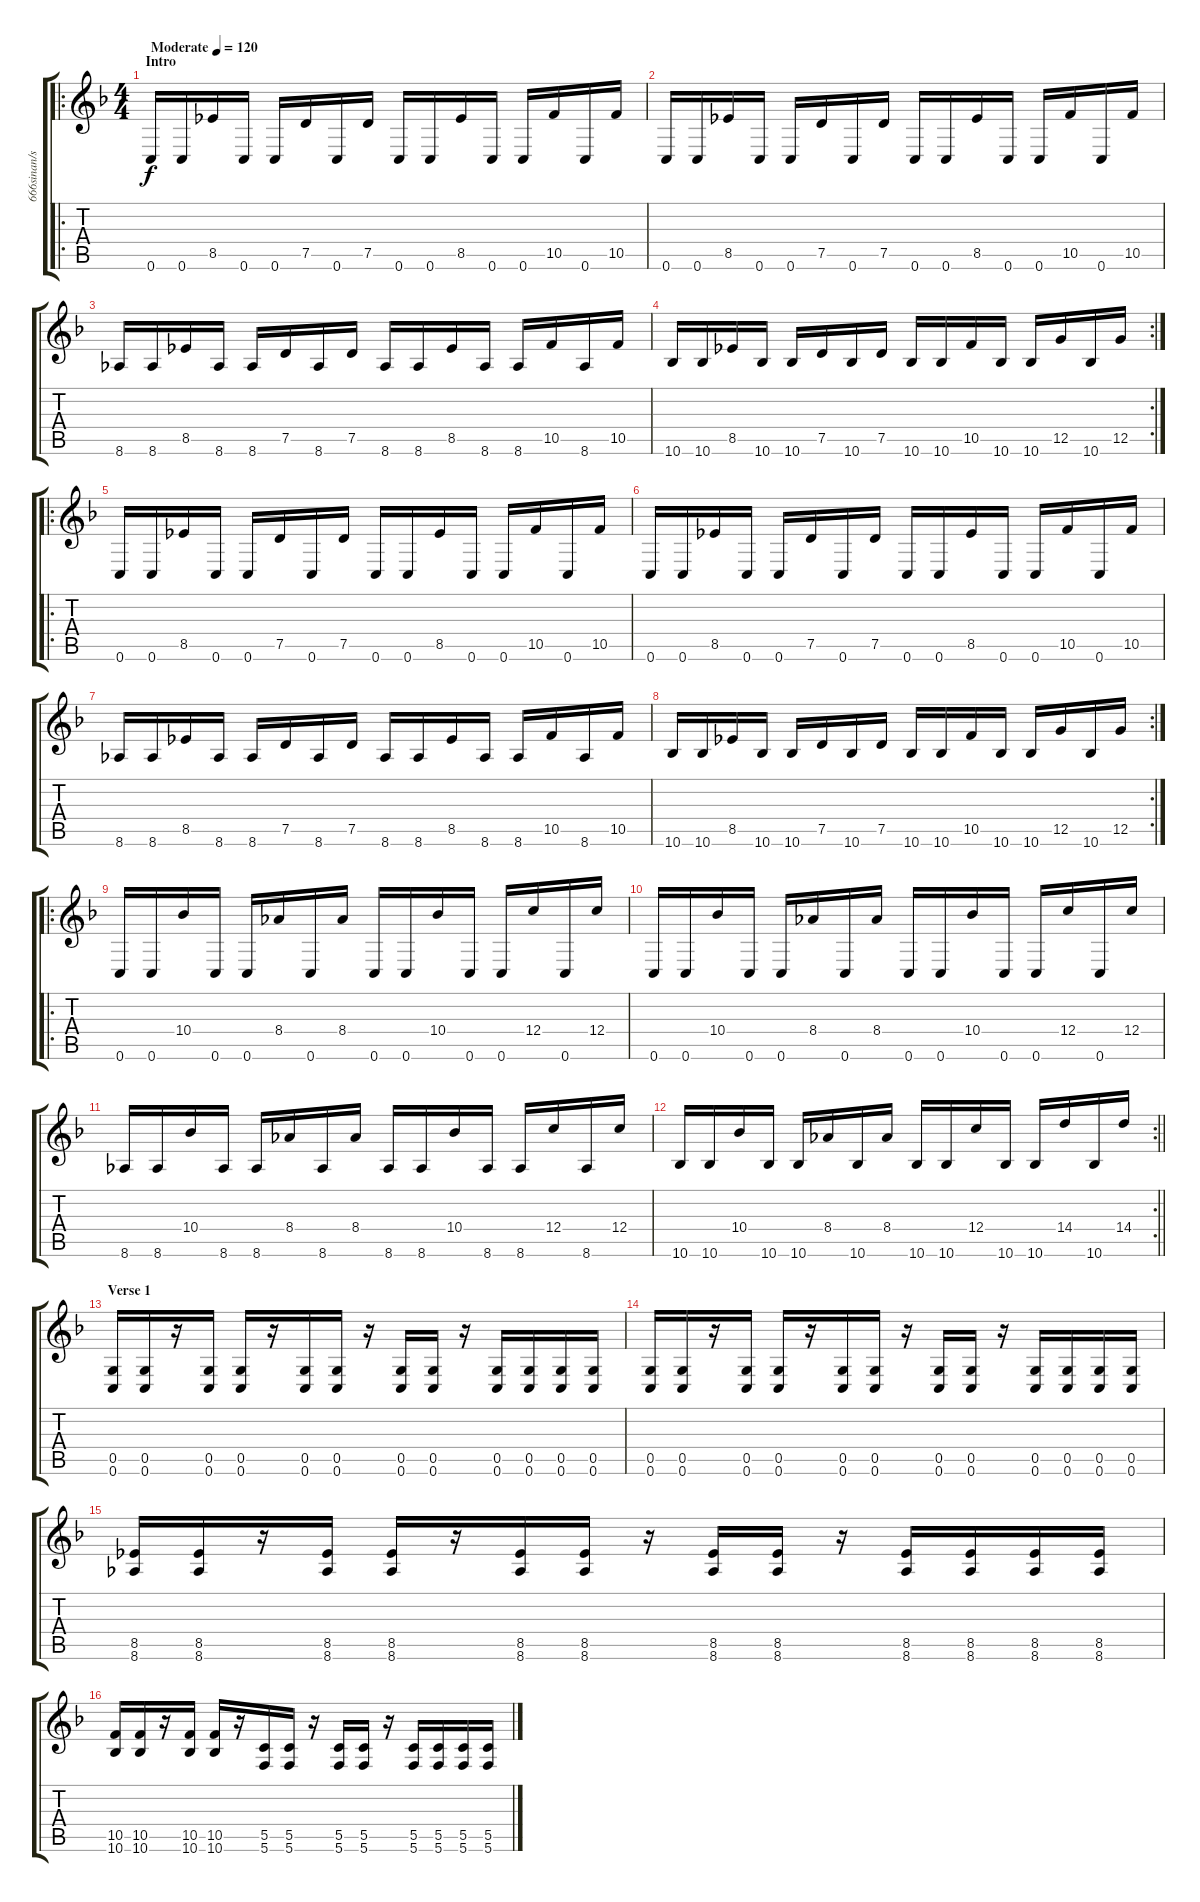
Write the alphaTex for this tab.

\track ("666sinan/satan" "666sinan/s") {instrument distortionguitar}
\staff {score tabs}
\tuning (D4 A3 F3 C3 G2 C2) {hide}
\ro
\ts (4 4)
\section ("" "Intro")
\tempo (120 "Moderate")
\clef g2
\ks f
0.6.16{dy f instrument distortionguitar} 0.6.16 8.5.16 0.6.16 0.6.16 7.5.16 0.6.16 7.5.16 0.6.16 0.6.16 8.5.16 0.6.16 0.6.16 10.5.16 0.6.16 10.5.16 |
0.6.16 0.6.16 8.5.16 0.6.16 0.6.16 7.5.16 0.6.16 7.5.16 0.6.16 0.6.16 8.5.16 0.6.16 0.6.16 10.5.16 0.6.16 10.5.16 |
8.6.16 8.6.16 8.5.16 8.6.16 8.6.16 7.5.16 8.6.16 7.5.16 8.6.16 8.6.16 8.5.16 8.6.16 8.6.16 10.5.16 8.6.16 10.5.16 |
\rc 2
10.6.16 10.6.16 8.5.16 10.6.16 10.6.16 7.5.16 10.6.16 7.5.16 10.6.16 10.6.16 10.5.16 10.6.16 10.6.16 12.5.16 10.6.16 12.5.16 |
\ro
0.6.16{balance 8} 0.6.16 8.5.16 0.6.16 0.6.16 7.5.16 0.6.16 7.5.16 0.6.16 0.6.16 8.5.16 0.6.16 0.6.16 10.5.16 0.6.16 10.5.16 |
0.6.16 0.6.16 8.5.16 0.6.16 0.6.16 7.5.16 0.6.16 7.5.16 0.6.16 0.6.16 8.5.16 0.6.16 0.6.16 10.5.16 0.6.16 10.5.16 |
8.6.16 8.6.16 8.5.16 8.6.16 8.6.16 7.5.16 8.6.16 7.5.16 8.6.16 8.6.16 8.5.16 8.6.16 8.6.16 10.5.16 8.6.16 10.5.16 |
\rc 2
10.6.16 10.6.16 8.5.16 10.6.16 10.6.16 7.5.16 10.6.16 7.5.16 10.6.16 10.6.16 10.5.16 10.6.16 10.6.16 12.5.16 10.6.16 12.5.16 |
\ro
0.6.16 0.6.16 10.4.16 0.6.16 0.6.16 8.4.16 0.6.16 8.4.16 0.6.16 0.6.16 10.4.16 0.6.16 0.6.16 12.4.16 0.6.16 12.4.16 |
0.6.16 0.6.16 10.4.16 0.6.16 0.6.16 8.4.16 0.6.16 8.4.16 0.6.16 0.6.16 10.4.16 0.6.16 0.6.16 12.4.16 0.6.16 12.4.16 |
8.6.16 8.6.16 10.4.16 8.6.16 8.6.16 8.4.16 8.6.16 8.4.16 8.6.16 8.6.16 10.4.16 8.6.16 8.6.16 12.4.16 8.6.16 12.4.16 |
\rc 2
\barLineRight lightlight
10.6.16 10.6.16 10.4.16 10.6.16 10.6.16 8.4.16 10.6.16 8.4.16 10.6.16 10.6.16 12.4.16 10.6.16 10.6.16 14.4.16 10.6.16 14.4.16 |
\section ("" "Verse 1")
(0.5 0.6).16{volume 8} (0.5 0.6).16 r.16 (0.5 0.6).16 (0.5 0.6).16 r.16 (0.5 0.6).16 (0.5 0.6).16 r.16 (0.5 0.6).16 (0.5 0.6).16 r.16 (0.5 0.6).16 (0.5 0.6).16 (0.5 0.6).16 (0.5 0.6).16 |
(0.5 0.6).16 (0.5 0.6).16 r.16 (0.5 0.6).16 (0.5 0.6).16 r.16 (0.5 0.6).16 (0.5 0.6).16 r.16 (0.5 0.6).16 (0.5 0.6).16 r.16 (0.5 0.6).16 (0.5 0.6).16 (0.5 0.6).16 (0.5 0.6).16 |
(8.5 8.6).16 (8.5 8.6).16 r.16 (8.5 8.6).16 (8.5 8.6).16 r.16 (8.5 8.6).16 (8.5 8.6).16 r.16 (8.5 8.6).16 (8.5 8.6).16 r.16 (8.5 8.6).16 (8.5 8.6).16 (8.5 8.6).16 (8.5 8.6).16 |
(10.5 10.6).16 (10.5 10.6).16 r.16 (10.5 10.6).16 (10.5 10.6).16 r.16 (5.5 5.6).16 (5.5 5.6).16 r.16 (5.5 5.6).16 (5.5 5.6).16 r.16 (5.5 5.6).16 (5.5 5.6).16 (5.5 5.6).16 (5.5 5.6).16
